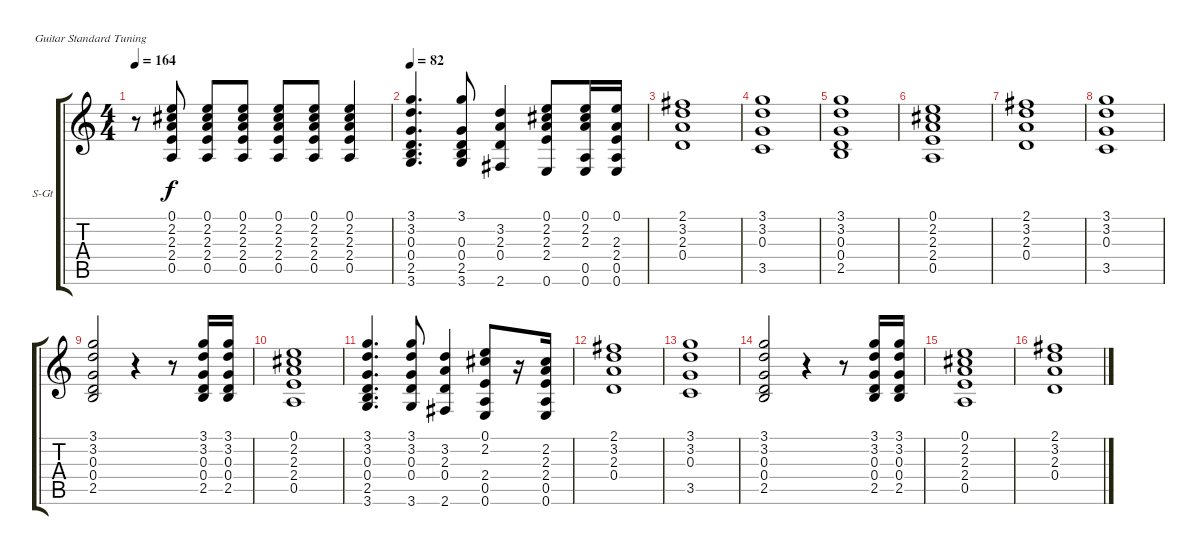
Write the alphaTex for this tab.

\bracketExtendMode groupsimilarinstruments
\firstSystemTrackNameOrientation horizontal
\otherSystemsTrackNameOrientation horizontal
\track ("Guitar 3rt 2" "S-Gt") {instrument acousticgrandpiano}
\staff {score tabs}
\tuning (E4 B3 G3 D3 A2 E2)
\displaytranspose 12
\ts (4 4)
\tempo 164
\clef g2
\ks c
r.8{dy f} (0.1 2.2 2.3 2.4 0.5).8 (0.1 2.2 2.3 2.4 0.5).8 (0.1 2.2 2.3 2.4 0.5).8 (0.1 2.2 2.3 2.4 0.5).8 (0.1 2.2 2.3 2.4 0.5).8 (0.1 2.2 2.3 2.4 0.5).4 |
\tempo 82
(3.1 3.2 0.3 0.4 2.5 3.6).4{d} (3.1 0.3 0.4 2.5 3.6).8 (3.2 2.3 0.4 2.6).4 (0.1 2.2 2.3 2.4 0.6).8 (0.1 2.2 2.3 0.5 0.6).16 (0.1 2.3 2.4 0.5 0.6).16 |
(2.1 3.2 2.3 0.4).1 |
(3.1 3.2 0.3 3.5).1 |
(3.1 3.2 0.3 0.4 2.5).1 |
(0.1 2.2 2.3 2.4 0.5).1 |
(2.1 3.2 2.3 0.4).1 |
(3.1 3.2 0.3 3.5).1 |
(3.1 3.2 0.3 0.4 2.5).2 r.4 r.8 (3.1 3.2 0.3 0.4 2.5).16 (3.1 3.2 0.3 0.4 2.5).16 |
(0.1 2.2 2.3 2.4 0.5).1 |
(3.1 3.2 0.3 0.4 2.5 3.6).4{d} (3.1 3.2 0.3 0.4 3.6).8 (3.2 2.3 0.4 2.6).4 (0.1 2.2 2.4 0.5 0.6).8 r.16 (2.2 2.3 2.4 0.5 0.6).16 |
(2.1 3.2 2.3 0.4).1 |
(3.1 3.2 0.3 3.5).1 |
(3.1 3.2 0.3 0.4 2.5).2 r.4 r.8 (3.1 3.2 0.3 0.4 2.5).16 (3.1 3.2 0.3 0.4 2.5).16 |
(0.1 2.2 2.3 2.4 0.5).1 |
(2.1 3.2 2.3 0.4).1
